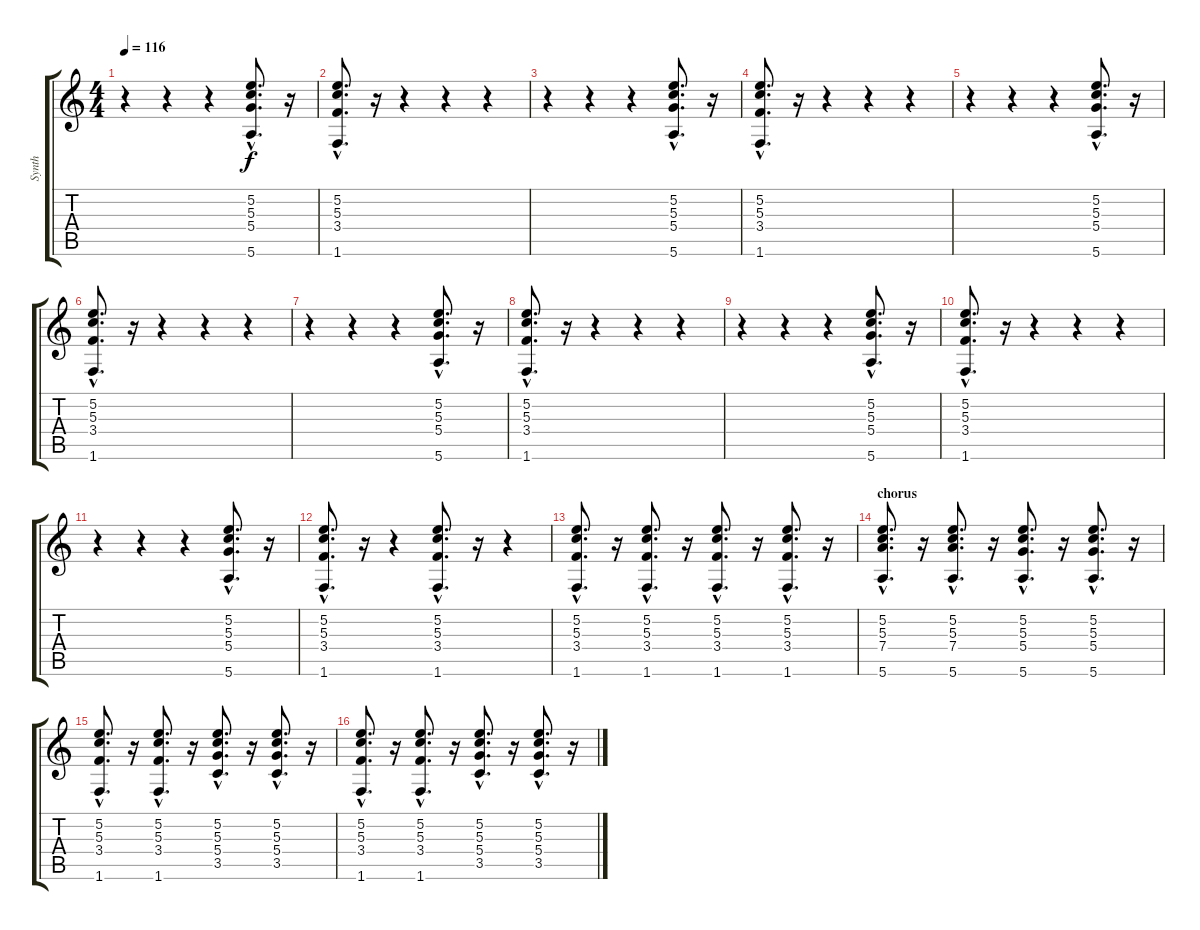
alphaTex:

\track ("Synth" "Synth") {instrument fretlessbass}
\staff {score tabs}
\tuning (E4 B3 G3 D3 A2 E2) {hide}
\ts (4 4)
\tempo 116
\clef g2
\ks c
r.4{dy f} r.4 r.4 (5.2{hac} 5.3{hac} 5.4{hac} 5.6{hac}).8{d} r.16 |
(5.2{hac} 5.3{hac} 3.4{hac} 1.6{hac}).8{d} r.16 r.4 r.4 r.4 |
r.4 r.4 r.4 (5.2{hac} 5.3{hac} 5.4{hac} 5.6{hac}).8{d} r.16 |
(5.2{hac} 5.3{hac} 3.4{hac} 1.6{hac}).8{d} r.16 r.4 r.4 r.4 |
r.4 r.4 r.4 (5.2{hac} 5.3{hac} 5.4{hac} 5.6{hac}).8{d} r.16 |
(5.2{hac} 5.3{hac} 3.4{hac} 1.6{hac}).8{d} r.16 r.4 r.4 r.4 |
r.4 r.4 r.4 (5.2{hac} 5.3{hac} 5.4{hac} 5.6{hac}).8{d} r.16 |
(5.2{hac} 5.3{hac} 3.4{hac} 1.6{hac}).8{d} r.16 r.4 r.4 r.4 |
r.4 r.4 r.4 (5.2{hac} 5.3{hac} 5.4{hac} 5.6{hac}).8{d} r.16 |
(5.2{hac} 5.3{hac} 3.4{hac} 1.6{hac}).8{d} r.16 r.4 r.4 r.4 |
r.4 r.4 r.4 (5.2{hac} 5.3{hac} 5.4{hac} 5.6{hac}).8{d} r.16 |
(5.2{hac} 5.3{hac} 3.4{hac} 1.6{hac}).8{d} r.16 r.4 (5.2{hac} 5.3{hac} 3.4{hac} 1.6{hac}).8{d} r.16 r.4 |
(5.2{hac} 5.3{hac} 3.4{hac} 1.6{hac}).8{d} r.16 (5.2{hac} 5.3{hac} 3.4{hac} 1.6{hac}).8{d} r.16 (5.2{hac} 5.3{hac} 3.4{hac} 1.6{hac}).8{d} r.16 (5.2{hac} 5.3{hac} 3.4{hac} 1.6{hac}).8{d} r.16 |
\section ("" "chorus")
(5.2{hac} 5.3{hac} 7.4{hac} 5.6{hac}).8{d} r.16 (5.2{hac} 5.3{hac} 7.4{hac} 5.6{hac}).8{d} r.16 (5.2{hac} 5.3{hac} 5.4{hac} 5.6{hac}).8{d} r.16 (5.2{hac} 5.3{hac} 5.4{hac} 5.6{hac}).8{d} r.16 |
(5.2{hac} 5.3{hac} 3.4{hac} 1.6{hac}).8{d} r.16 (5.2{hac} 5.3{hac} 3.4{hac} 1.6{hac}).8{d} r.16 (5.2{hac} 5.3{hac} 5.4{hac} 3.5{hac}).8{d} r.16 (5.2{hac} 5.3{hac} 5.4{hac} 3.5{hac}).8{d} r.16 |
(5.2{hac} 5.3{hac} 3.4{hac} 1.6{hac}).8{d} r.16 (5.2{hac} 5.3{hac} 3.4{hac} 1.6{hac}).8{d} r.16 (5.2{hac} 5.3{hac} 5.4{hac} 3.5{hac}).8{d} r.16 (5.2{hac} 5.3{hac} 5.4{hac} 3.5{hac}).8{d} r.16
